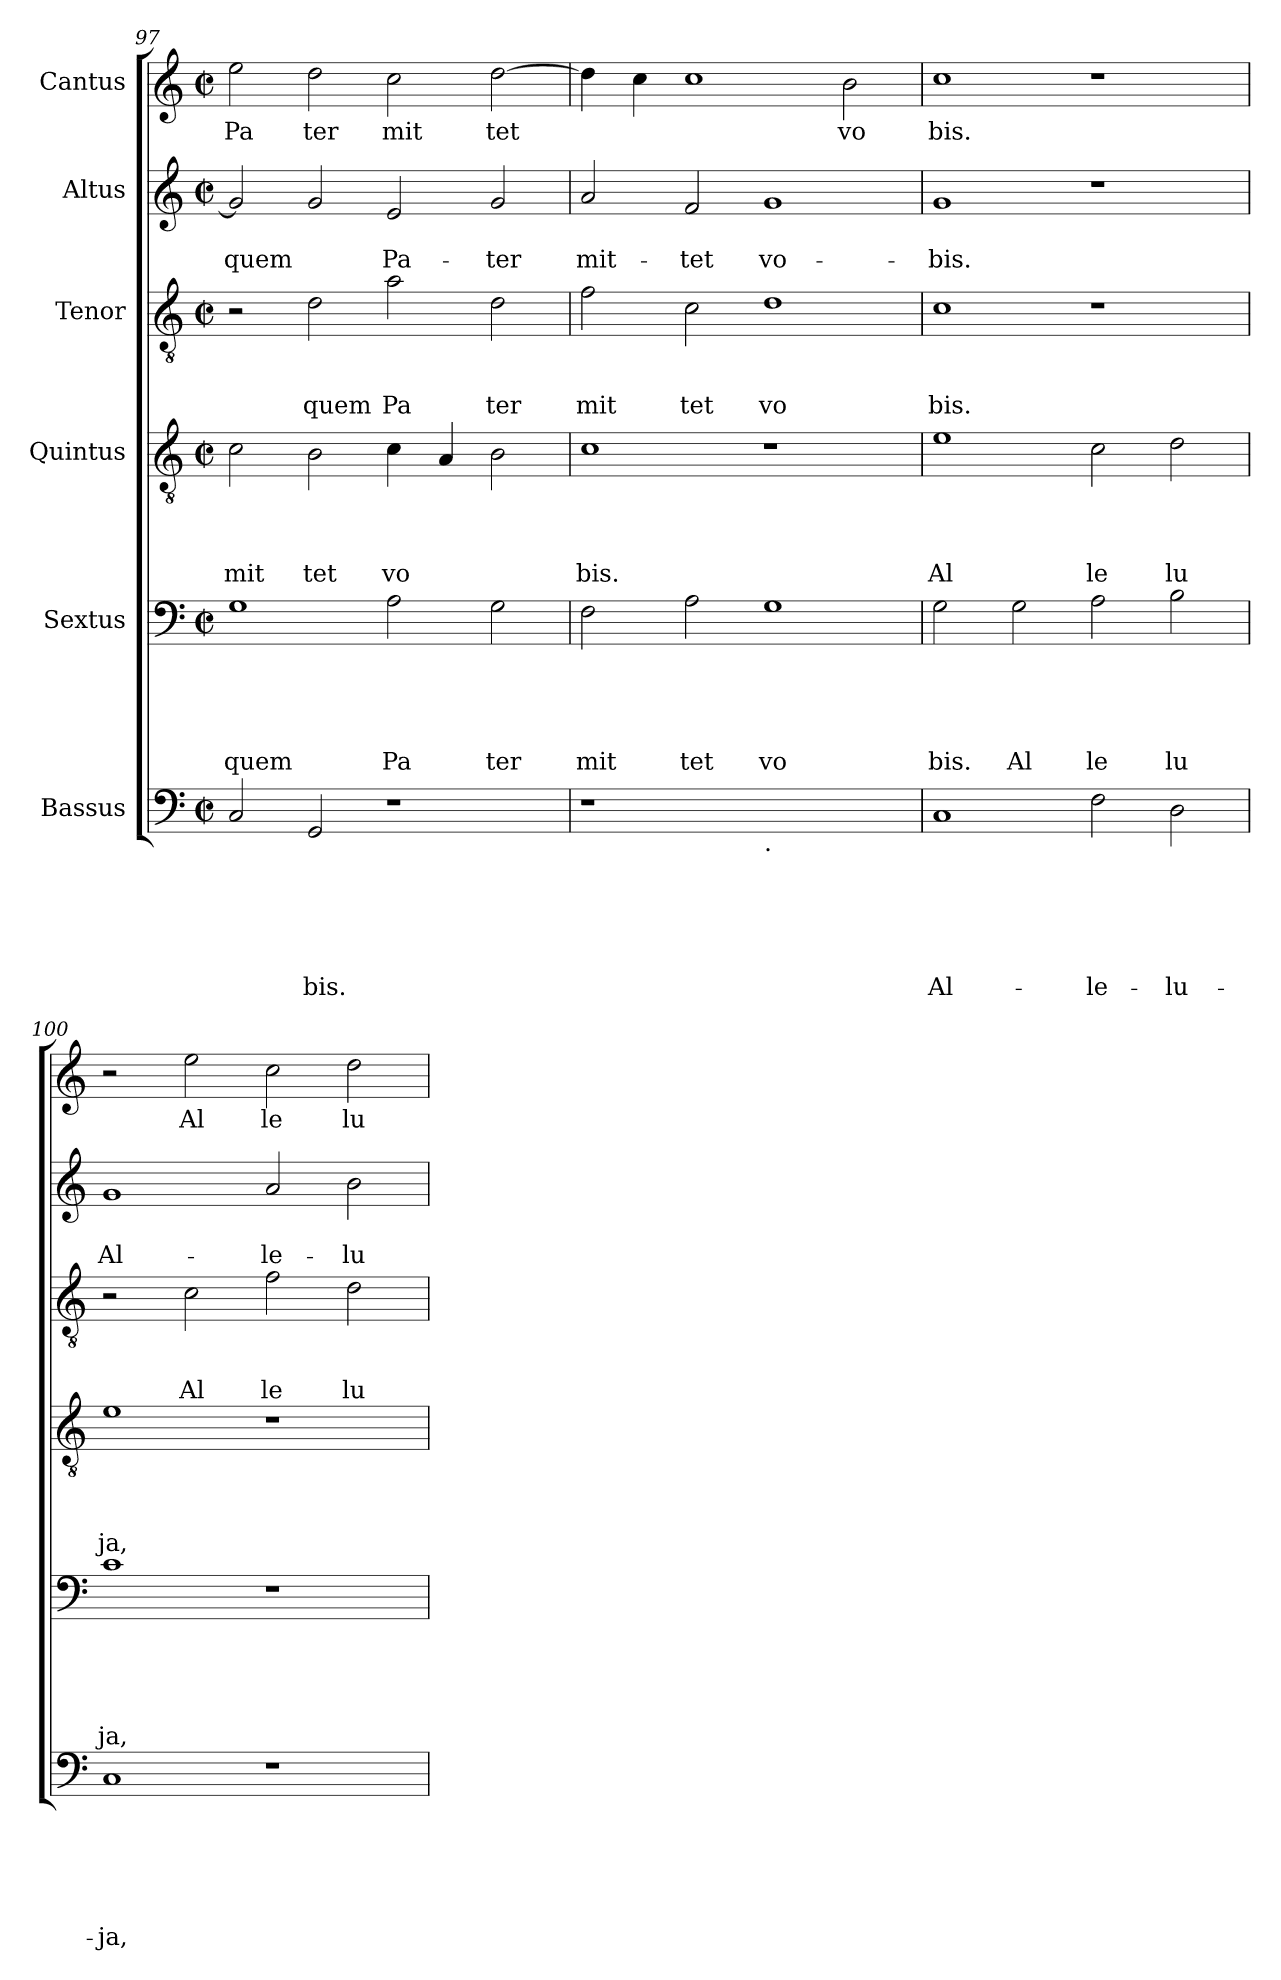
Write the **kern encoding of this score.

**kern	**text	**text	**text	**text	**text	**text	**kern	**text	**text	**text	**text	**text	**kern	**text	**text	**text	**text	**kern	**text	**text	**text	**kern	**text	**text	**kern	**text
*part6	*part6	*part6	*part6	*part6	*part6	*part6	*part5	*part5	*part5	*part5	*part5	*part5	*part4	*part4	*part4	*part4	*part4	*part3	*part3	*part3	*part3	*part2	*part2	*part2	*part1	*part1
*staff6	*staff6	*staff6	*staff6	*staff6	*staff6	*staff6	*staff5	*staff5	*staff5	*staff5	*staff5	*staff5	*staff4	*staff4	*staff4	*staff4	*staff4	*staff3	*staff3	*staff3	*staff3	*staff2	*staff2	*staff2	*staff1	*staff1
*I"Bassus	*	*	*	*	*	*	*I"Sextus	*	*	*	*	*	*I"Quintus	*	*	*	*	*I"Tenor	*	*	*	*I"Altus	*	*	*I"Cantus	*
*clefF4	*	*	*	*	*	*	*clefF4	*	*	*	*	*	*clefGv2	*	*	*	*	*clefGv2	*	*	*	*clefG2	*	*	*clefG2	*
*k[]	*	*	*	*	*	*	*k[]	*	*	*	*	*	*k[]	*	*	*	*	*k[]	*	*	*	*k[]	*	*	*k[]	*
*C:	*	*	*	*	*	*	*C:	*	*	*	*	*	*C:	*	*	*	*	*C:	*	*	*	*C:	*	*	*C:	*
*M2/2	*	*	*	*	*	*	*M2/2	*	*	*	*	*	*M2/2	*	*	*	*	*M2/2	*	*	*	*M2/2	*	*	*M2/2	*
*met(c|)	*	*	*	*	*	*	*met(c|)	*	*	*	*	*	*met(c|)	*	*	*	*	*met(c|)	*	*	*	*met(c|)	*	*	*met(c|)	*
=97	=97	=97	=97	=97	=97	=97	=97	=97	=97	=97	=97	=97	=97	=97	=97	=97	=97	=97	=97	=97	=97	=97	=97	=97	=97	=97
!	!	!	!	!	!	!	!	!	!	!	!	!LO:LY:b	!	!	!	!	!LO:LY:b	!	!	!	!	!	!	!LO:LY:b	!	!LO:LY:b
2C/	.	.	.	.	.	.	1G	.	.	.	.	quem	2c\	.	.	.	mit	2r	.	.	.	2g/]	.	quem	2ee\	Pa
!	!	!	!	!	!	!LO:LY:b	!	!	!	!	!	!	!	!	!	!	!LO:LY:b	!	!	!	!LO:LY:b	!	!	!	!	!LO:LY:b
2GG/	.	.	.	.	.	-bis.	.	.	.	.	.	.	2B\	.	.	.	tet	2d\	.	.	quem	2g/	.	.	2dd\	ter
!	!	!	!	!	!	!	!	!	!	!	!	!LO:LY:b	!	!	!	!	!LO:LY:b	!	!	!	!LO:LY:b	!	!	!LO:LY:b	!	!LO:LY:b
1r	.	.	.	.	.	.	2A\	.	.	.	.	Pa	4c\	.	.	.	vo	2a\	.	.	Pa	2e/	.	Pa-	2cc\	mit
.	.	.	.	.	.	.	.	.	.	.	.	.	4A/	.	.	.	.	.	.	.	.	.	.	.	.	.
!	!	!	!	!	!	!	!	!	!	!	!	!LO:LY:b	!	!	!	!	!	!	!	!	!LO:LY:b	!	!	!LO:LY:b	!	!LO:LY:b
.	.	.	.	.	.	.	2G\	.	.	.	.	ter	2B\	.	.	.	.	2d\	.	.	ter	2g/	.	-ter	[>2dd\	tet
=98	=98	=98	=98	=98	=98	=98	=98	=98	=98	=98	=98	=98	=98	=98	=98	=98	=98	=98	=98	=98	=98	=98	=98	=98	=98	=98
!	!	!	!	!	!	!	!	!	!	!	!	!LO:LY:b	!	!	!	!	!LO:LY:b	!	!	!	!LO:LY:b	!	!	!LO:LY:b	!	!
1r	.	.	.	.	.	.	2F\	.	.	.	.	mit	1c	.	.	.	bis.	2f\	.	.	mit	2a/	.	mit-	4dd\]	.
.	.	.	.	.	.	.	.	.	.	.	.	.	.	.	.	.	.	.	.	.	.	.	.	.	4cc\	.
!	!	!	!	!	!	!	!	!	!	!	!	!LO:LY:b	!	!	!	!	!	!	!	!	!LO:LY:b	!	!	!LO:LY:b	!	!
.	.	.	.	.	.	.	2A\	.	.	.	.	tet	.	.	.	.	.	2c\	.	.	tet	2f/	.	-tet	1cc	.
!LO:TX:b:t=.	!	!	!	!	!	!	!	!	!	!	!	!	!	!	!	!	!	!	!	!	!	!	!	!	!	!
!	!	!	!	!	!	!	!	!	!	!	!	!LO:LY:b	!	!	!	!	!	!	!	!	!LO:LY:b	!	!	!LO:LY:b	!	!
1ryy	.	.	.	.	.	.	1G	.	.	.	.	vo	1r	.	.	.	.	1d	.	.	vo	1g	.	vo-	.	.
!	!	!	!	!	!	!	!	!	!	!	!	!	!	!	!	!	!	!	!	!	!	!	!	!	!	!LO:LY:b
.	.	.	.	.	.	.	.	.	.	.	.	.	.	.	.	.	.	.	.	.	.	.	.	.	2b\	vo
=99	=99	=99	=99	=99	=99	=99	=99	=99	=99	=99	=99	=99	=99	=99	=99	=99	=99	=99	=99	=99	=99	=99	=99	=99	=99	=99
!	!	!	!	!	!	!LO:LY:b	!	!	!	!	!	!LO:LY:b	!	!	!	!	!LO:LY:b	!	!	!	!LO:LY:b	!	!	!LO:LY:b	!	!LO:LY:b
1C	.	.	.	.	.	Al-	2G\	.	.	.	.	bis.	1e	.	.	.	Al	1c	.	.	bis.	1g	.	-bis.	1cc	bis.
!	!	!	!	!	!	!	!	!	!	!	!	!LO:LY:b	!	!	!	!	!	!	!	!	!	!	!	!	!	!
.	.	.	.	.	.	.	2G\	.	.	.	.	Al	.	.	.	.	.	.	.	.	.	.	.	.	.	.
!	!	!	!	!	!	!LO:LY:b	!	!	!	!	!	!LO:LY:b	!	!	!	!	!LO:LY:b	!	!	!	!	!	!	!	!	!
2F\	.	.	.	.	.	-le-	2A\	.	.	.	.	le	2c\	.	.	.	le	1r	.	.	.	1r	.	.	1r	.
!	!	!	!	!	!	!LO:LY:b	!	!	!	!	!	!LO:LY:b	!	!	!	!	!LO:LY:b	!	!	!	!	!	!	!	!	!
2D\	.	.	.	.	.	-lu-	2B\	.	.	.	.	lu	2d\	.	.	.	lu	.	.	.	.	.	.	.	.	.
=100	=100	=100	=100	=100	=100	=100	=100	=100	=100	=100	=100	=100	=100	=100	=100	=100	=100	=100	=100	=100	=100	=100	=100	=100	=100	=100
!	!	!	!	!	!	!LO:LY:b	!	!	!	!	!	!LO:LY:b	!	!	!	!	!LO:LY:b	!	!	!	!	!	!	!LO:LY:b	!	!
1C	.	.	.	.	.	-ja,	1c	.	.	.	.	ja,	1e	.	.	.	ja,	2r	.	.	.	1g	.	Al-	2r	.
!	!	!	!	!	!	!	!	!	!	!	!	!	!	!	!	!	!	!	!	!	!LO:LY:b	!	!	!	!	!LO:LY:b
.	.	.	.	.	.	.	.	.	.	.	.	.	.	.	.	.	.	2c\	.	.	Al	.	.	.	2ee\	Al
!	!	!	!	!	!	!	!	!	!	!	!	!	!	!	!	!	!	!	!	!	!LO:LY:b	!	!	!LO:LY:b	!	!LO:LY:b
1r	.	.	.	.	.	.	1r	.	.	.	.	.	1r	.	.	.	.	2f\	.	.	le	2a/	.	-le-	2cc\	le
!	!	!	!	!	!	!	!	!	!	!	!	!	!	!	!	!	!	!	!	!	!LO:LY:b	!	!	!LO:LY:b	!	!LO:LY:b
.	.	.	.	.	.	.	.	.	.	.	.	.	.	.	.	.	.	2d\	.	.	lu	2b\	.	-lu-	2dd\	lu
=	=	=	=	=	=	=	=	=	=	=	=	=	=	=	=	=	=	=	=	=	=	=	=	=	=	=
*-	*-	*-	*-	*-	*-	*-	*-	*-	*-	*-	*-	*-	*-	*-	*-	*-	*-	*-	*-	*-	*-	*-	*-	*-	*-	*-
